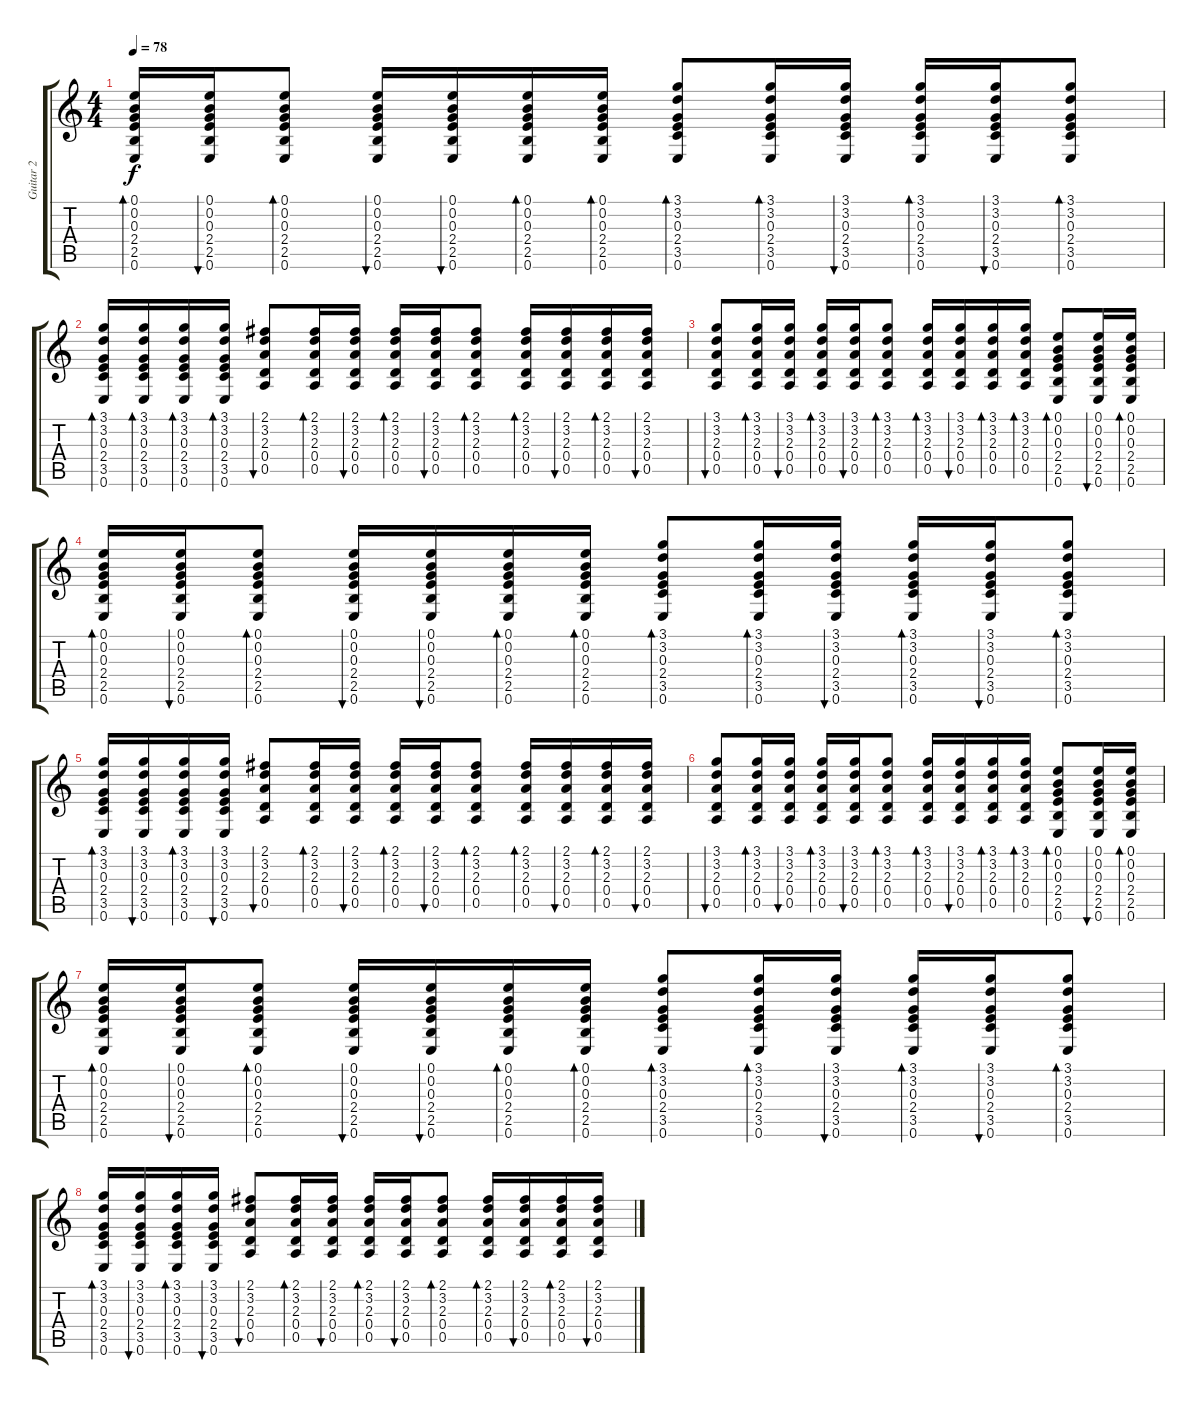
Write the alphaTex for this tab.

\track ("Guitar 2" "Guitar 2") {instrument acousticguitarsteel}
\staff {score tabs}
\tuning (E4 B3 G3 D3 A2 E2) {hide}
\ts (4 4)
\tempo 78
\clef g2
\ks c
(0.1 0.2 0.3 2.4 2.5 0.6).16{bd 60 dy f} (0.1 0.2 0.3 2.4 2.5 0.6).16{bu 60} (0.1 0.2 0.3 2.4 2.5 0.6).8{bd 60} (0.1 0.2 0.3 2.4 2.5 0.6).16{bu 60} (0.1 0.2 0.3 2.4 2.5 0.6).16{bu 60} (0.1 0.2 0.3 2.4 2.5 0.6).16{bd 60} (0.1 0.2 0.3 2.4 2.5 0.6).16{bd 60} (3.1 3.2 0.3 2.4 3.5 0.6).8{bd 60} (3.1 3.2 0.3 2.4 3.5 0.6).16{bd 60} (3.1 3.2 0.3 2.4 3.5 0.6).16{bu 60} (3.1 3.2 0.3 2.4 3.5 0.6).16{bd 60} (3.1 3.2 0.3 2.4 3.5 0.6).16{bu 60} (3.1 3.2 0.3 2.4 3.5 0.6).8{bd 60} |
(3.1 3.2 0.3 2.4 3.5 0.6).16{bd 60} (3.1 3.2 0.3 2.4 3.5 0.6).16{bd 60} (3.1 3.2 0.3 2.4 3.5 0.6).16{bd 60} (3.1 3.2 0.3 2.4 3.5 0.6).16{bd 60} (2.1 3.2 2.3 0.4 0.5).8{bu 60} (2.1 3.2 2.3 0.4 0.5).16{bd 60} (2.1 3.2 2.3 0.4 0.5).16{bu 60} (2.1 3.2 2.3 0.4 0.5).16{bd 60} (2.1 3.2 2.3 0.4 0.5).16{bu 60} (2.1 3.2 2.3 0.4 0.5).8{bd 60} (2.1 3.2 2.3 0.4 0.5).16{bd 60} (2.1 3.2 2.3 0.4 0.5).16{bu 60} (2.1 3.2 2.3 0.4 0.5).16{bd 60} (2.1 3.2 2.3 0.4 0.5).16{bu 60} |
(3.1 3.2 2.3 0.4 0.5).8{bu 60} (3.1 3.2 2.3 0.4 0.5).16{bd 60} (3.1 3.2 2.3 0.4 0.5).16{bu 60} (3.1 3.2 2.3 0.4 0.5).16{bd 60} (3.1 3.2 2.3 0.4 0.5).16{bu 60} (3.1 3.2 2.3 0.4 0.5).8{bd 60} (3.1 3.2 2.3 0.4 0.5).16{bd 60} (3.1 3.2 2.3 0.4 0.5).16{bu 60} (3.1 3.2 2.3 0.4 0.5).16{bd 60} (3.1 3.2 2.3 0.4 0.5).16{bd 60} (0.1 0.2 0.3 2.4 2.5 0.6).8{bd 60} (0.1 0.2 0.3 2.4 2.5 0.6).16{bu 60} (0.1 0.2 0.3 2.4 2.5 0.6).16{bd 60} |
(0.1 0.2 0.3 2.4 2.5 0.6).16{bd 60} (0.1 0.2 0.3 2.4 2.5 0.6).16{bu 60} (0.1 0.2 0.3 2.4 2.5 0.6).8{bd 60} (0.1 0.2 0.3 2.4 2.5 0.6).16{bu 60} (0.1 0.2 0.3 2.4 2.5 0.6).16{bu 60} (0.1 0.2 0.3 2.4 2.5 0.6).16{bd 60} (0.1 0.2 0.3 2.4 2.5 0.6).16{bd 60} (3.1 3.2 0.3 2.4 3.5 0.6).8{bd 60} (3.1 3.2 0.3 2.4 3.5 0.6).16{bd 60} (3.1 3.2 0.3 2.4 3.5 0.6).16{bu 60} (3.1 3.2 0.3 2.4 3.5 0.6).16{bd 60} (3.1 3.2 0.3 2.4 3.5 0.6).16{bu 60} (3.1 3.2 0.3 2.4 3.5 0.6).8{bd 60} |
(3.1 3.2 0.3 2.4 3.5 0.6).16{bd 60} (3.1 3.2 0.3 2.4 3.5 0.6).16{bu 60} (3.1 3.2 0.3 2.4 3.5 0.6).16{bd 60} (3.1 3.2 0.3 2.4 3.5 0.6).16{bu 60} (2.1 3.2 2.3 0.4 0.5).8{bu 60} (2.1 3.2 2.3 0.4 0.5).16{bd 60} (2.1 3.2 2.3 0.4 0.5).16{bu 60} (2.1 3.2 2.3 0.4 0.5).16{bd 60} (2.1 3.2 2.3 0.4 0.5).16{bu 60} (2.1 3.2 2.3 0.4 0.5).8{bd 60} (2.1 3.2 2.3 0.4 0.5).16{bd 60} (2.1 3.2 2.3 0.4 0.5).16{bu 60} (2.1 3.2 2.3 0.4 0.5).16{bd 60} (2.1 3.2 2.3 0.4 0.5).16{bu 60} |
(3.1 3.2 2.3 0.4 0.5).8{bu 60} (3.1 3.2 2.3 0.4 0.5).16{bd 60} (3.1 3.2 2.3 0.4 0.5).16{bu 60} (3.1 3.2 2.3 0.4 0.5).16{bd 60} (3.1 3.2 2.3 0.4 0.5).16{bu 60} (3.1 3.2 2.3 0.4 0.5).8{bd 60} (3.1 3.2 2.3 0.4 0.5).16{bd 60} (3.1 3.2 2.3 0.4 0.5).16{bu 60} (3.1 3.2 2.3 0.4 0.5).16{bd 60} (3.1 3.2 2.3 0.4 0.5).16{bd 60} (0.1 0.2 0.3 2.4 2.5 0.6).8{bd 60} (0.1 0.2 0.3 2.4 2.5 0.6).16{bu 60} (0.1 0.2 0.3 2.4 2.5 0.6).16{bd 60} |
(0.1 0.2 0.3 2.4 2.5 0.6).16{bd 60} (0.1 0.2 0.3 2.4 2.5 0.6).16{bu 60} (0.1 0.2 0.3 2.4 2.5 0.6).8{bd 60} (0.1 0.2 0.3 2.4 2.5 0.6).16{bu 60} (0.1 0.2 0.3 2.4 2.5 0.6).16{bu 60} (0.1 0.2 0.3 2.4 2.5 0.6).16{bd 60} (0.1 0.2 0.3 2.4 2.5 0.6).16{bd 60} (3.1 3.2 0.3 2.4 3.5 0.6).8{bd 60} (3.1 3.2 0.3 2.4 3.5 0.6).16{bd 60} (3.1 3.2 0.3 2.4 3.5 0.6).16{bu 60} (3.1 3.2 0.3 2.4 3.5 0.6).16{bd 60} (3.1 3.2 0.3 2.4 3.5 0.6).16{bu 60} (3.1 3.2 0.3 2.4 3.5 0.6).8{bd 60} |
(3.1 3.2 0.3 2.4 3.5 0.6).16{bd 60} (3.1 3.2 0.3 2.4 3.5 0.6).16{bu 60} (3.1 3.2 0.3 2.4 3.5 0.6).16{bd 60} (3.1 3.2 0.3 2.4 3.5 0.6).16{bu 60} (2.1 3.2 2.3 0.4 0.5).8{bu 60} (2.1 3.2 2.3 0.4 0.5).16{bd 60} (2.1 3.2 2.3 0.4 0.5).16{bu 60} (2.1 3.2 2.3 0.4 0.5).16{bd 60} (2.1 3.2 2.3 0.4 0.5).16{bu 60} (2.1 3.2 2.3 0.4 0.5).8{bd 60} (2.1 3.2 2.3 0.4 0.5).16{bd 60} (2.1 3.2 2.3 0.4 0.5).16{bu 60} (2.1 3.2 2.3 0.4 0.5).16{bd 60} (2.1 3.2 2.3 0.4 0.5).16{bu 60}
